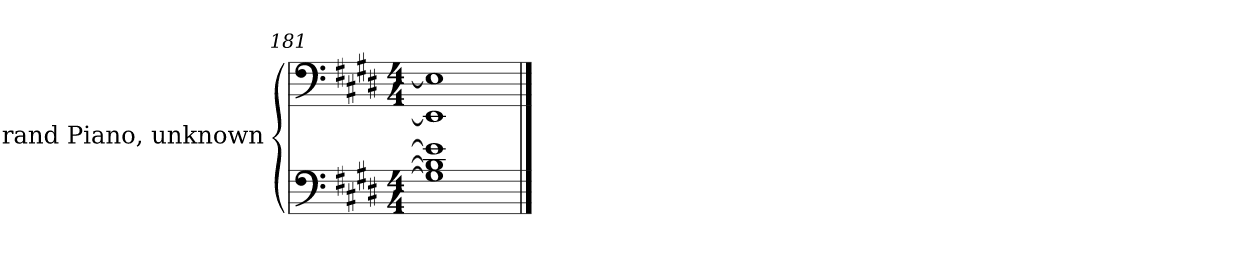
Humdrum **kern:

**kern	**kern
*part1	*part1
*staff2	*staff1
*I"Grand Piano, unknown	*
*I'Pno	*
*clefF4	*clefF4
*k[f#c#g#d#]	*k[f#c#g#d#]
*M4/4	*M4/4
=181	=181
1G#] 1B] 1e]	1EE] 1E]
==	==
*-	*-
